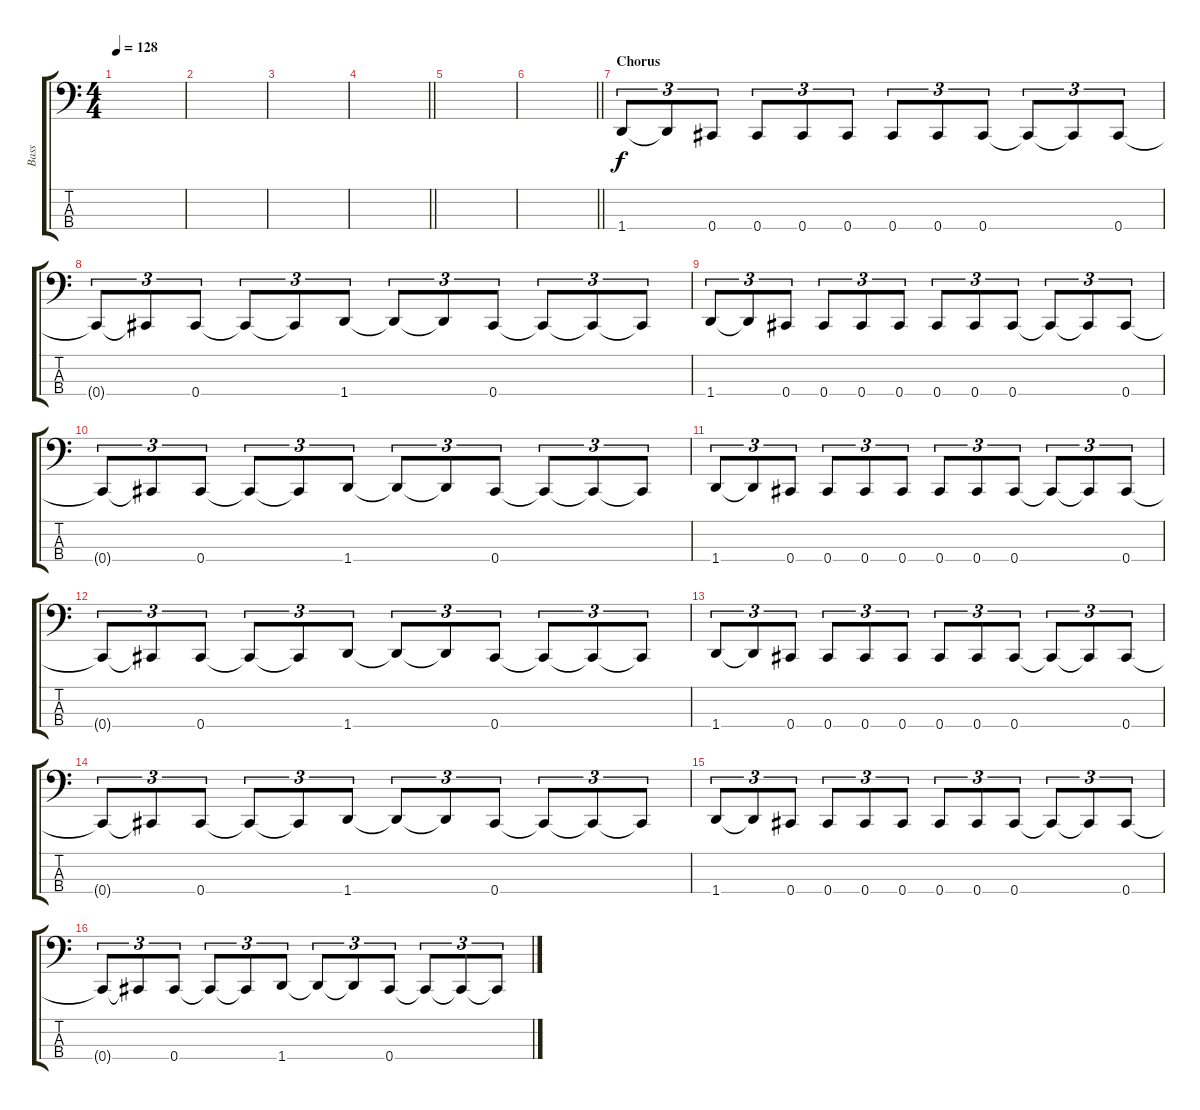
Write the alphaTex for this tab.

\track ("Bass" "Bass") {instrument electricbassfinger}
\staff {score tabs}
\tuning (Gb2 Db2 Ab1 Db1) {hide}
\ts (4 4)
\tempo 128
\clef f4
\ks c
|
|
|
\barLineRight lightlight
|
\section ("" " ")
|
\barLineRight lightlight
|
\section ("" "Chorus")
1.4.8{tu (3 2)} 1.4{t}.8{tu (3 2)} 0.4.8{tu (3 2)} 0.4.8{tu (3 2)} 0.4.8{tu (3 2)} 0.4.8{tu (3 2)} 0.4.8{tu (3 2)} 0.4.8{tu (3 2)} 0.4.8{tu (3 2)} 0.4{t}.8{tu (3 2)} 0.4{t}.8{tu (3 2)} 0.4.8{tu (3 2)} |
0.4{t}.8{tu (3 2)} 0.4{t}.8{tu (3 2)} 0.4.8{tu (3 2)} 0.4{t}.8{tu (3 2)} 0.4{t}.8{tu (3 2)} 1.4.8{tu (3 2)} 1.4{t}.8{tu (3 2)} 1.4{t}.8{tu (3 2)} 0.4.8{tu (3 2)} 0.4{t}.8{tu (3 2)} 0.4{t}.8{tu (3 2)} 0.4{t}.8{tu (3 2)} |
1.4.8{tu (3 2)} 1.4{t}.8{tu (3 2)} 0.4.8{tu (3 2)} 0.4.8{tu (3 2)} 0.4.8{tu (3 2)} 0.4.8{tu (3 2)} 0.4.8{tu (3 2)} 0.4.8{tu (3 2)} 0.4.8{tu (3 2)} 0.4{t}.8{tu (3 2)} 0.4{t}.8{tu (3 2)} 0.4.8{tu (3 2)} |
0.4{t}.8{tu (3 2)} 0.4{t}.8{tu (3 2)} 0.4.8{tu (3 2)} 0.4{t}.8{tu (3 2)} 0.4{t}.8{tu (3 2)} 1.4.8{tu (3 2)} 1.4{t}.8{tu (3 2)} 1.4{t}.8{tu (3 2)} 0.4.8{tu (3 2)} 0.4{t}.8{tu (3 2)} 0.4{t}.8{tu (3 2)} 0.4{t}.8{tu (3 2)} |
1.4.8{tu (3 2)} 1.4{t}.8{tu (3 2)} 0.4.8{tu (3 2)} 0.4.8{tu (3 2)} 0.4.8{tu (3 2)} 0.4.8{tu (3 2)} 0.4.8{tu (3 2)} 0.4.8{tu (3 2)} 0.4.8{tu (3 2)} 0.4{t}.8{tu (3 2)} 0.4{t}.8{tu (3 2)} 0.4.8{tu (3 2)} |
0.4{t}.8{tu (3 2)} 0.4{t}.8{tu (3 2)} 0.4.8{tu (3 2)} 0.4{t}.8{tu (3 2)} 0.4{t}.8{tu (3 2)} 1.4.8{tu (3 2)} 1.4{t}.8{tu (3 2)} 1.4{t}.8{tu (3 2)} 0.4.8{tu (3 2)} 0.4{t}.8{tu (3 2)} 0.4{t}.8{tu (3 2)} 0.4{t}.8{tu (3 2)} |
1.4.8{tu (3 2)} 1.4{t}.8{tu (3 2)} 0.4.8{tu (3 2)} 0.4.8{tu (3 2)} 0.4.8{tu (3 2)} 0.4.8{tu (3 2)} 0.4.8{tu (3 2)} 0.4.8{tu (3 2)} 0.4.8{tu (3 2)} 0.4{t}.8{tu (3 2)} 0.4{t}.8{tu (3 2)} 0.4.8{tu (3 2)} |
0.4{t}.8{tu (3 2)} 0.4{t}.8{tu (3 2)} 0.4.8{tu (3 2)} 0.4{t}.8{tu (3 2)} 0.4{t}.8{tu (3 2)} 1.4.8{tu (3 2)} 1.4{t}.8{tu (3 2)} 1.4{t}.8{tu (3 2)} 0.4.8{tu (3 2)} 0.4{t}.8{tu (3 2)} 0.4{t}.8{tu (3 2)} 0.4{t}.8{tu (3 2)} |
1.4.8{tu (3 2)} 1.4{t}.8{tu (3 2)} 0.4.8{tu (3 2)} 0.4.8{tu (3 2)} 0.4.8{tu (3 2)} 0.4.8{tu (3 2)} 0.4.8{tu (3 2)} 0.4.8{tu (3 2)} 0.4.8{tu (3 2)} 0.4{t}.8{tu (3 2)} 0.4{t}.8{tu (3 2)} 0.4.8{tu (3 2)} |
0.4{t}.8{tu (3 2)} 0.4{t}.8{tu (3 2)} 0.4.8{tu (3 2)} 0.4{t}.8{tu (3 2)} 0.4{t}.8{tu (3 2)} 1.4.8{tu (3 2)} 1.4{t}.8{tu (3 2)} 1.4{t}.8{tu (3 2)} 0.4.8{tu (3 2)} 0.4{t}.8{tu (3 2)} 0.4{t}.8{tu (3 2)} 0.4{t}.8{tu (3 2)}
